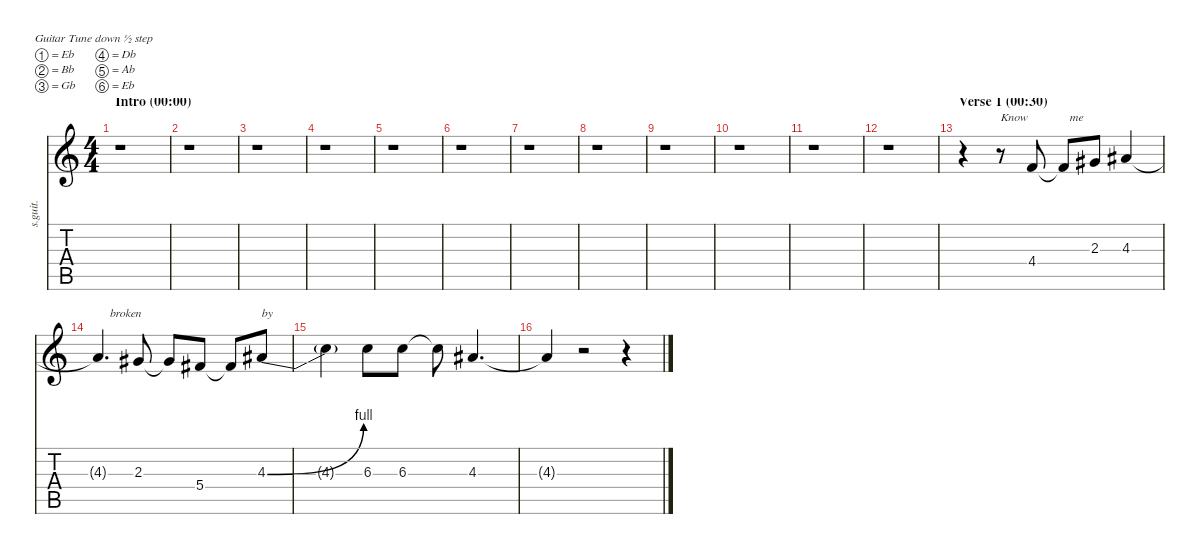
\defaultSystemsLayout 4
\hideDynamics
\bracketExtendMode nobrackets
\track ("Jerry Cantrell (Backup Vocals)" "s.guit.") {instrument pad4choir}
\staff {score tabs}
\tuning (Eb4 Bb3 Gb3 Db3 Ab2 Eb2)
\displaytranspose 12
\ts (4 4)
\beaming (8 2 2 2 2)
\section ("" "Intro (00:00)")
\tempo (94 hide)
\clef g2
\ks c
r.1{dy ff instrument pad4choir} |
r.1 |
r.1 |
r.1 |
r.1 |
r.1 |
r.1 |
r.1 |
r.1 |
r.1 |
r.1 |
r.1 |
\section ("" "Verse 1 (00:30)")
r.4 r.8{txt "Know              me          "} 4.4.8{lyrics (0 "") lyrics (1 "") lyrics (2 "") lyrics (3 "") lyrics (4 "")} 4.4{t}.8{lyrics (0 "") lyrics (1 "") lyrics (2 "") lyrics (3 "") lyrics (4 "") dy f} 2.3{acc #}.8{lyrics (0 "") lyrics (1 "") lyrics (2 "") lyrics (3 "") lyrics (4 "") dy ff} 4.3{acc #}.4{lyrics (0 "") lyrics (1 "") lyrics (2 "") lyrics (3 "") lyrics (4 "") dy f} |
4.3{t acc #}.4{d txt "    broken " lyrics (0 "") lyrics (1 "") lyrics (2 "") lyrics (3 "") lyrics (4 "")} 2.3{acc #}.8{lyrics (0 "") lyrics (1 "") lyrics (2 "") lyrics (3 "") lyrics (4 "") dy ff} 2.3{t acc #}.8{lyrics (0 "") lyrics (1 "") lyrics (2 "") lyrics (3 "") lyrics (4 "") dy f} 5.4{acc #}.8{lyrics (0 "") lyrics (1 "") lyrics (2 "") lyrics (3 "") lyrics (4 "")} 5.4{t acc #}.8{lyrics (0 "") lyrics (1 "") lyrics (2 "") lyrics (3 "") lyrics (4 "")} 4.3{be (bend 0 0 15 4) acc #}.8{txt "by" lyrics (0 "") lyrics (1 "") lyrics (2 "") lyrics (3 "") lyrics (4 "")} |
4.3{t}.4{lyrics (0 "") lyrics (1 "") lyrics (2 "") lyrics (3 "") lyrics (4 "")} 6.3.8{lyrics (0 "") lyrics (1 "") lyrics (2 "") lyrics (3 "") lyrics (4 "")} 6.3.8{lyrics (0 "") lyrics (1 "") lyrics (2 "") lyrics (3 "") lyrics (4 "")} 6.3{t}.8{lyrics (0 "") lyrics (1 "") lyrics (2 "") lyrics (3 "") lyrics (4 "")} 4.3{acc #}.4{d lyrics (0 "") lyrics (1 "") lyrics (2 "") lyrics (3 "") lyrics (4 "")} |
4.3{t acc #}.4{lyrics (0 "") lyrics (1 "") lyrics (2 "") lyrics (3 "") lyrics (4 "")} r.2 r.4
